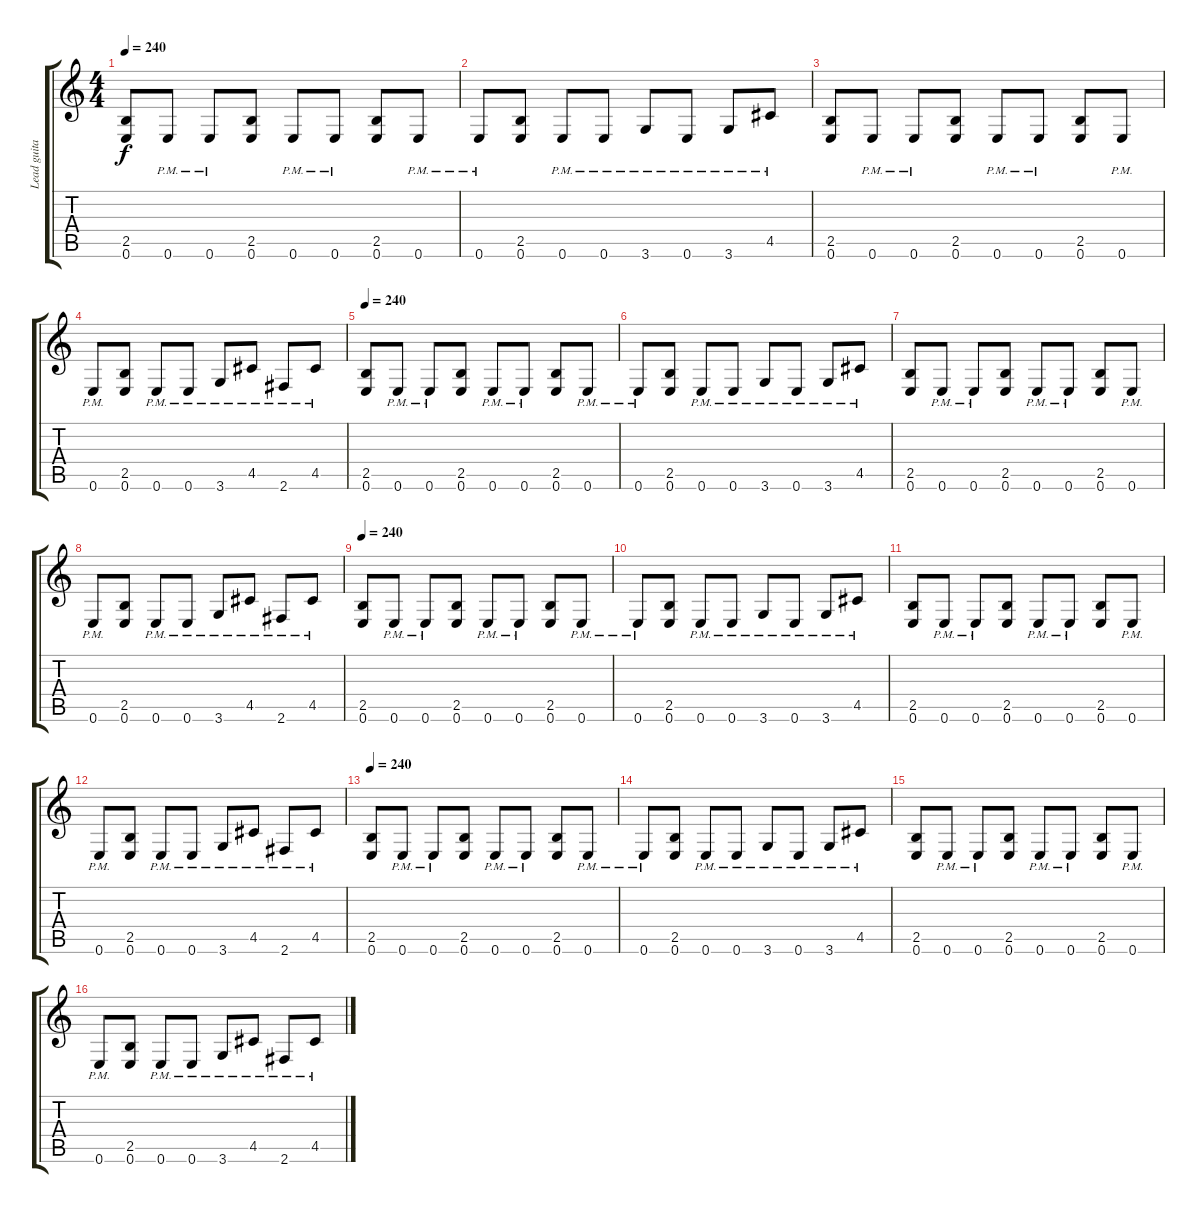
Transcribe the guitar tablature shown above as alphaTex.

\track ("Lead guitar" "Lead guita") {instrument distortionguitar}
\staff {score tabs}
\tuning (E4 B3 G3 D3 A2 E2) {hide}
\ts (4 4)
\tempo 240
\clef g2
\ks c
(2.5 0.6).8{dy f} 0.6{pm}.8 0.6{pm}.8 (2.5 0.6).8 0.6{pm}.8 0.6{pm}.8 (2.5 0.6).8 0.6{pm}.8 |
0.6{pm}.8 (2.5 0.6).8 0.6{pm}.8 0.6{pm}.8 3.6{pm}.8 0.6{pm}.8 3.6{pm}.8 4.5{pm}.8 |
(2.5 0.6).8 0.6{pm}.8 0.6{pm}.8 (2.5 0.6).8 0.6{pm}.8 0.6{pm}.8 (2.5 0.6).8 0.6{pm}.8 |
0.6{pm}.8 (2.5 0.6).8 0.6{pm}.8 0.6{pm}.8 3.6{pm}.8 4.5{pm}.8 2.6{pm}.8 4.5{pm}.8 |
\tempo 240
(2.5 0.6).8 0.6{pm}.8 0.6{pm}.8 (2.5 0.6).8 0.6{pm}.8 0.6{pm}.8 (2.5 0.6).8 0.6{pm}.8 |
0.6{pm}.8 (2.5 0.6).8 0.6{pm}.8 0.6{pm}.8 3.6{pm}.8 0.6{pm}.8 3.6{pm}.8 4.5{pm}.8 |
(2.5 0.6).8 0.6{pm}.8 0.6{pm}.8 (2.5 0.6).8 0.6{pm}.8 0.6{pm}.8 (2.5 0.6).8 0.6{pm}.8 |
0.6{pm}.8 (2.5 0.6).8 0.6{pm}.8 0.6{pm}.8 3.6{pm}.8 4.5{pm}.8 2.6{pm}.8 4.5{pm}.8 |
\tempo 240
(2.5 0.6).8 0.6{pm}.8 0.6{pm}.8 (2.5 0.6).8 0.6{pm}.8 0.6{pm}.8 (2.5 0.6).8 0.6{pm}.8 |
0.6{pm}.8 (2.5 0.6).8 0.6{pm}.8 0.6{pm}.8 3.6{pm}.8 0.6{pm}.8 3.6{pm}.8 4.5{pm}.8 |
(2.5 0.6).8 0.6{pm}.8 0.6{pm}.8 (2.5 0.6).8 0.6{pm}.8 0.6{pm}.8 (2.5 0.6).8 0.6{pm}.8 |
0.6{pm}.8 (2.5 0.6).8 0.6{pm}.8 0.6{pm}.8 3.6{pm}.8 4.5{pm}.8 2.6{pm}.8 4.5{pm}.8 |
\tempo 240
(2.5 0.6).8 0.6{pm}.8 0.6{pm}.8 (2.5 0.6).8 0.6{pm}.8 0.6{pm}.8 (2.5 0.6).8 0.6{pm}.8 |
0.6{pm}.8 (2.5 0.6).8 0.6{pm}.8 0.6{pm}.8 3.6{pm}.8 0.6{pm}.8 3.6{pm}.8 4.5{pm}.8 |
(2.5 0.6).8 0.6{pm}.8 0.6{pm}.8 (2.5 0.6).8 0.6{pm}.8 0.6{pm}.8 (2.5 0.6).8 0.6{pm}.8 |
0.6{pm}.8 (2.5 0.6).8 0.6{pm}.8 0.6{pm}.8 3.6{pm}.8 4.5{pm}.8 2.6{pm}.8 4.5{pm}.8
